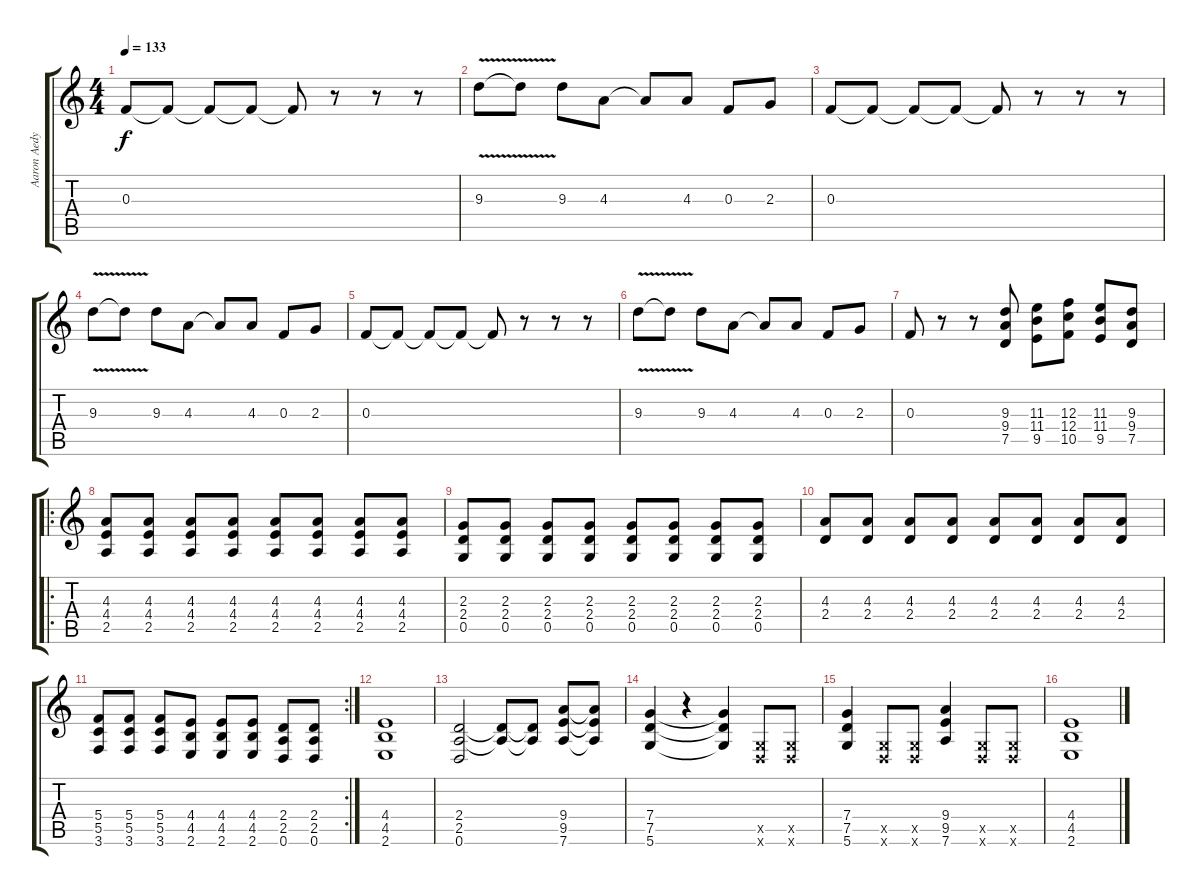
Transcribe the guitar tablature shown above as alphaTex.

\track ("Aaron Aedy" "Aaron Aedy") {instrument distortionguitar}
\staff {score tabs}
\tuning (D4 A3 F3 C3 G2 D2) {hide}
\ts (4 4)
\tempo 133
\clef g2
\ks c
0.3.8{dy f} 0.3{t}.8 0.3{t}.8 0.3{t}.8 0.3{t}.8 r.8 r.8 r.8 |
9.3{v}.8 9.3{t}.8 9.3.8 4.3.8 4.3{t}.8 4.3.8 0.3.8 2.3.8 |
0.3.8 0.3{t}.8 0.3{t}.8 0.3{t}.8 0.3{t}.8 r.8 r.8 r.8 |
9.3{v}.8 9.3{t}.8 9.3.8 4.3.8 4.3{t}.8 4.3.8 0.3.8 2.3.8 |
0.3.8 0.3{t}.8 0.3{t}.8 0.3{t}.8 0.3{t}.8 r.8 r.8 r.8 |
9.3{v}.8 9.3{t}.8 9.3.8 4.3.8 4.3{t}.8 4.3.8 0.3.8 2.3.8 |
0.3.8 r.8 r.8 (9.3 9.4 7.5).8 (11.3 11.4 9.5).8 (12.3 12.4 10.5).8 (11.3 11.4 9.5).8 (9.3 9.4 7.5).8 |
\ro
(4.3 4.4 2.5).8 (4.3 4.4 2.5).8 (4.3 4.4 2.5).8 (4.3 4.4 2.5).8 (4.3 4.4 2.5).8 (4.3 4.4 2.5).8 (4.3 4.4 2.5).8 (4.3 4.4 2.5).8 |
(2.3 2.4 0.5).8 (2.3 2.4 0.5).8 (2.3 2.4 0.5).8 (2.3 2.4 0.5).8 (2.3 2.4 0.5).8 (2.3 2.4 0.5).8 (2.3 2.4 0.5).8 (2.3 2.4 0.5).8 |
(4.3 2.4).8 (4.3 2.4).8 (4.3 2.4).8 (4.3 2.4).8 (4.3 2.4).8 (4.3 2.4).8 (4.3 2.4).8 (4.3 2.4).8 |
\rc 2
(5.4 5.5 3.6).8 (5.4 5.5 3.6).8 (5.4 5.5 3.6).8 (4.4 4.5 2.6).8 (4.4 4.5 2.6).8 (4.4 4.5 2.6).8 (2.4 2.5 0.6).8 (2.4 2.5 0.6).8 |
(4.4 4.5 2.6).1 |
(2.4 2.5 0.6).2 (2.4{t} 2.5{t}).8 (2.4{t} 2.5{t}).8 (9.4 9.5 7.6).8 (9.4{t} 9.5{t} 7.6{t}).8 |
(7.4 7.5 5.6).4 r.4 (7.4{t} 7.5{t} 5.6{t}).4 (0.5{x} 0.6{x}).8 (0.5{x} 0.6{x}).8 |
(7.4 7.5 5.6).4 (0.5{x} 0.6{x}).8 (0.5{x} 0.6{x}).8 (9.4 9.5 7.6).4 (0.5{x} 0.6{x}).8 (0.5{x} 0.6{x}).8 |
(4.4 4.5 2.6).1
